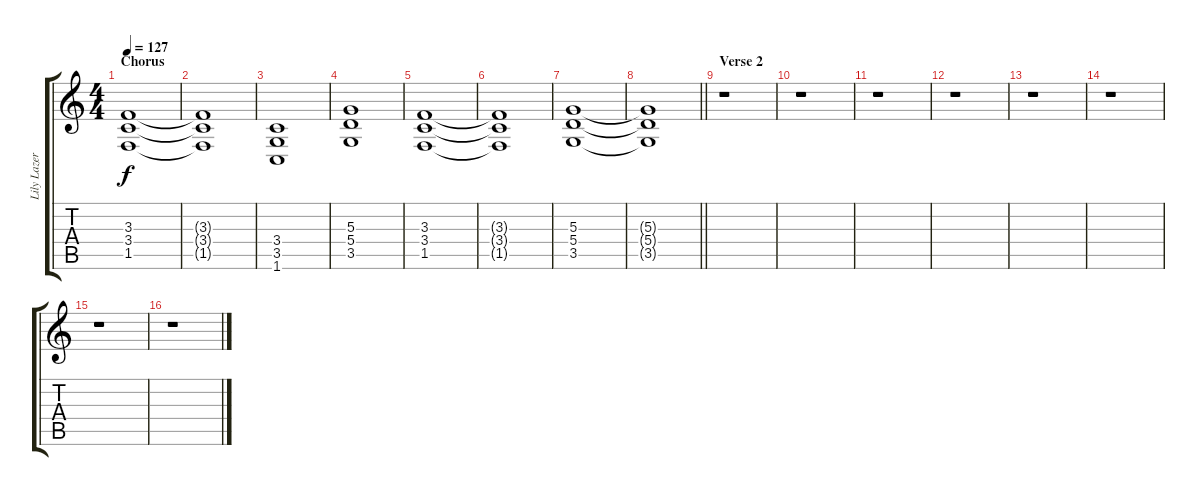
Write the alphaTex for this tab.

\track ("Lily Lazer (Guitar)" "Lily Lazer") {instrument distortionguitar}
\staff {score tabs}
\tuning (B3 Gb3 D3 A2 E2 B1) {hide}
\ts (4 4)
\section ("" "Chorus")
\tempo 127
\clef g2
\ks c
(3.3 3.4 1.5).1{dy f} |
(3.3{t} 3.4{t} 1.5{t}).1 |
(3.4 3.5 1.6).1 |
(5.3 5.4 3.5).1 |
(3.3 3.4 1.5).1 |
(3.3{t} 3.4{t} 1.5{t}).1 |
(5.3 5.4 3.5).1 |
\barLineRight lightlight
(5.3{t} 5.4{t} 3.5{t}).1 |
\section ("" "Verse 2")
r.1 |
r.1 |
r.1 |
r.1 |
r.1 |
r.1 |
r.1 |
r.1
